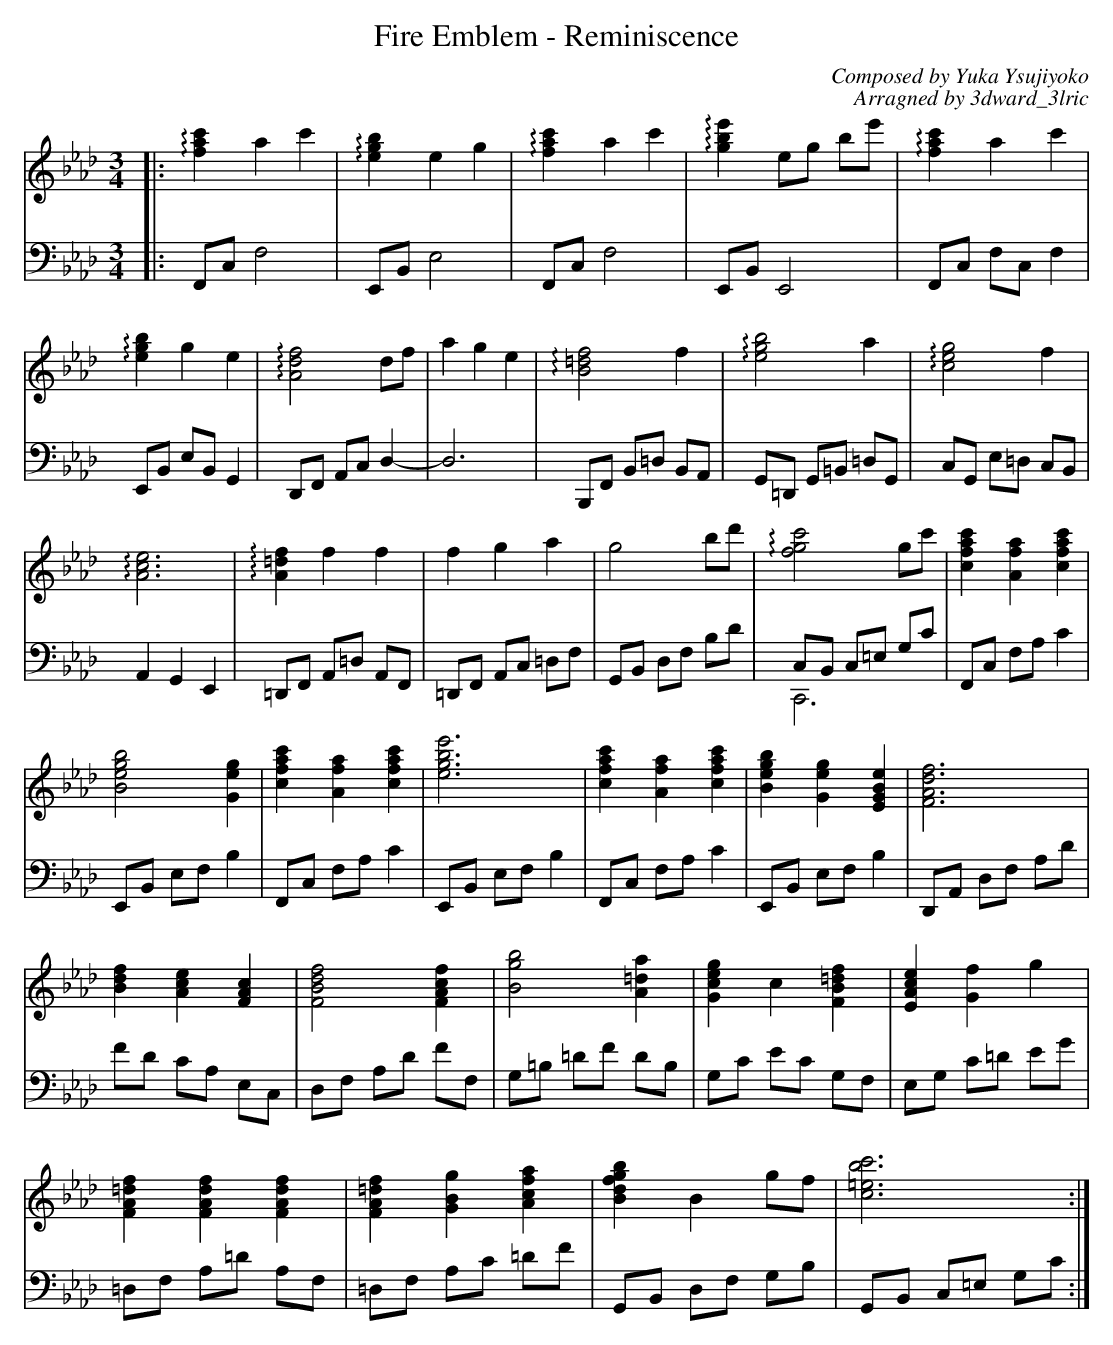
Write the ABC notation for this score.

X:1
T:Fire Emblem - Reminiscence
C:Composed by Yuka Ysujiyoko
C:Arragned by 3dward_3lric
M:3/4
L:1/8
V:T treble
V:B bass
K:Ab
[V:T] |: !arpeggio![fac']2 a2               c'2             | !arpeggio![egb]2  e2      g2       | !arpeggio![fac']2 a2 c'2      | !arpeggio![gbe']2 eg be'           | !arpeggio![fac']2 a2 c'2           |
[V:B] |: F,,C,             F,4                              | E,,B,,            E,4              | F,,C,             F,4         | E,,B,,            E,,4             | F,,C,             F,C, F,2         |
         [V:T]             !arpeggio![egb]2 g2 e2           | !arpeggio![Adf]4  df               | a2                g2 e2       | !arpeggio![B=df]4 f2               | !arpeggio![egb]4  a2               | !arpeggio![ceg]4 f2              |
         [V:B]             E,,B,,           E,B,, G,,2      | D,,F,,            A,,C,   D,2-     | D,6                           | B,,,F,,           B,,=D, B,,A,,    | G,,=D,,           G,,=B,, =D,G,,   | C,G,,            E,=D, C,B,,     |
         [V:T]             !arpeggio![Ace]6                 | !arpeggio![A=df]2 f2      f2       | f2                g2 a2       | g4                bd'              | !arpeggio![fgc']4 gc'              | [cfac']2         [Afa]2 [cfac']2 |
         [V:B]             A,,2             G,,2 E,,2       | =D,,F,,           A,,=D,  A,,F,,   | =D,,F,,           A,,C, =D,F, | G,,B,,            D,F, B,D         | C,B,,             C,=E, G,C & C,,6 | F,,C,            F,A, C2         |
         [V:T]             [Begb]4          [Geg]2          | [cfac']2          [Afa]2  [cfac']2 | [egbe']6                      | [cfac']2          [Afa]2 [cfac']2  | [Begb]2           [Geg]2 [EGBe]2   | [FAdf]6                          |
         [V:B]             E,,B,,           E,F, B,2        | F,,C,             F,A,    C2       | E,,B,,            E,F, B,2    | F,,C,             F,A, C2          | E,,B,,            E,F, B,2         | D,,A,,           D,F, A,D        |
         [V:T]             [Bdf]2           [Ace]2 [FAc]2   | [FBdf]4           [FAcf]2          | [Bgb]4            [A=da]2     | [Gceg]2           c2 [FB=df]2      | [EAce]2           [Gf]2 g2         |
         [V:B]             FD               CA, E,C,        | D,F,              A,D     FF,      | G,=B,             =DF DB,     | G,C               EC G,F,          | E,G,              C=D EG           |
         [V:T]             [FA=df]2         [FAdf]2 [FAdf]2 | [FA=df]2          [GBg]2  [Acfa]2  | [Bdfgb]2          B2 gf       | [c=ebc']6                         :|
         [V:B]             =D,F,            A,=D A,F,       | =D,F,             A,C     =DF      | G,,B,,            D,F, G,B,   | G,,B,,            C,=E, G,C       :|
